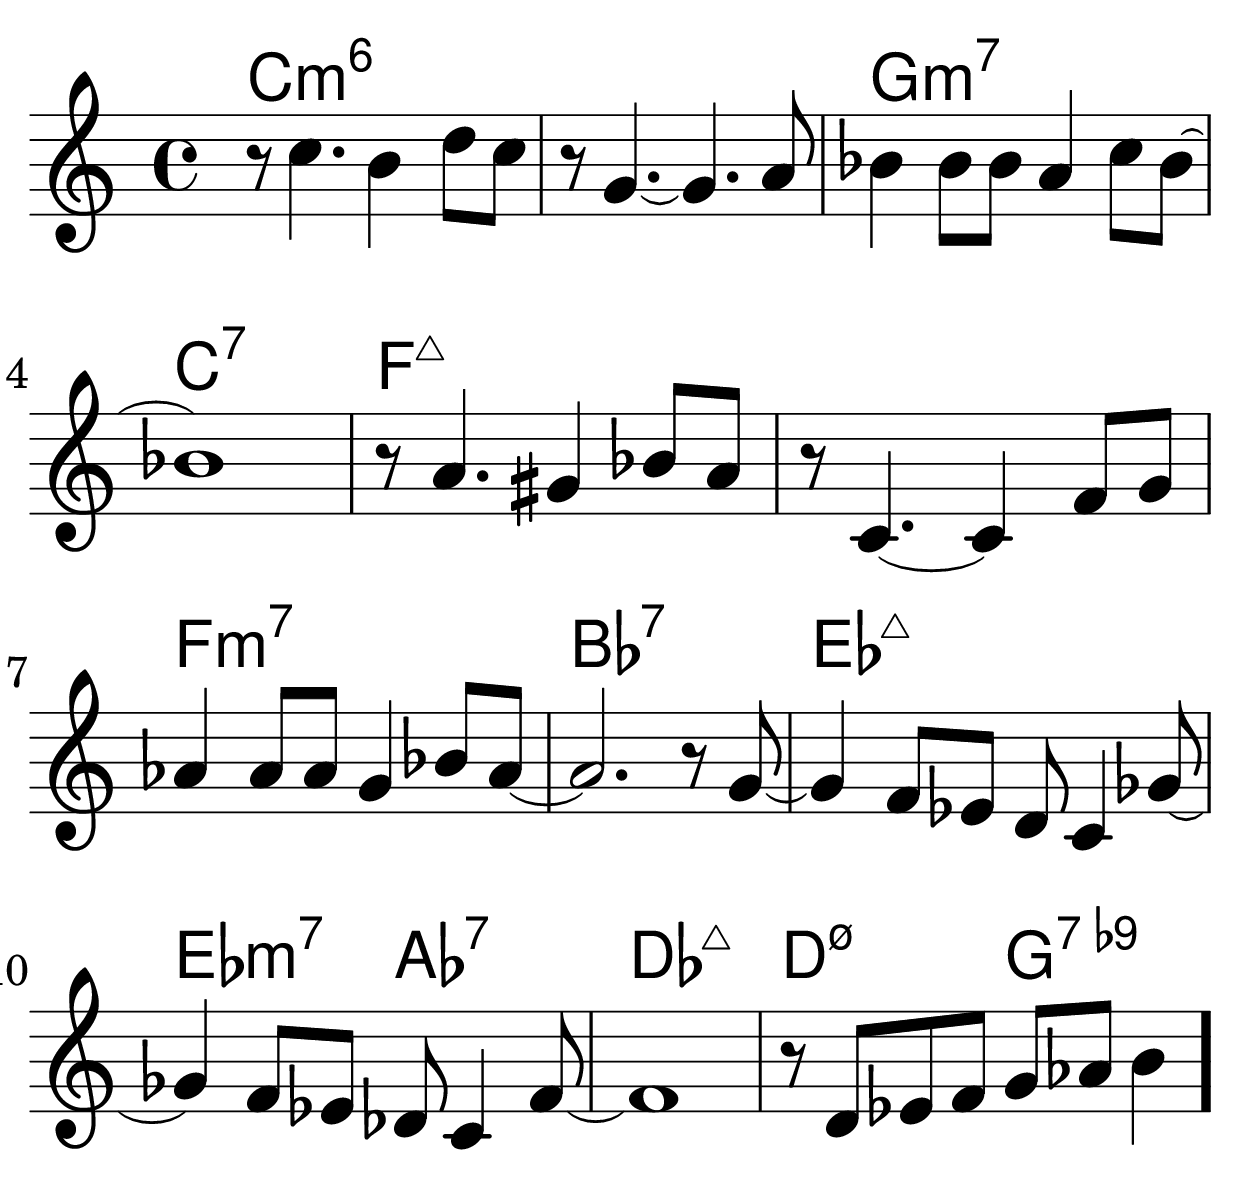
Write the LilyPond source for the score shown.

\version "2.24.1"

\include "page.ly"
\include "swing.ly"

\header {
  title = "Solar"
  composer = "Miles Davis"
}

% NOTE: See `https://music.stackexchange.com/questions/113428/midi-count-in-with-lilypond`.
% NOTE: See `https://lilypond.org/doc/v2.23/Documentation/notation/enhancing-midi-output`.

global = {
  \time 4/4
  \key c \major
}

count_in = \new DrumStaff {
  \global
  \drummode
  {
    cl4 cl  cl  cl  |
  }
}

music = \new Staff \with { midiInstrument = "muted trumpet" } {
  \global
  \clef treble
  \relative c''
  \repeat volta 2
  {
    % \bar ".|:"
    r8  c4.           b4      d8    c       |
    r8  g4. ~         g             a8      |
    bes4    bes8  bes a4      c8    bes ~   |
    bes1                                    |
    r8  a4.           gis4    bes8  a       |
    r8  c,4. ~        c4      f8    g       |
    aes4    aes8  aes g4      bes8  aes ~   |
    aes2.                     r8    g ~     |
    g4      f8    ees d   c4        ges'8 ~ |
    ges4    f8    ees des c4        f8 ~    |
    f1                                      |
    r8  d   ees   f   g   aes b4      \bar "."
  }
}

chord_names = {
  \new ChordNames {
    % NOTE: See `https://lilypond.org/doc/v2.21/Documentation/notation/common-chord-modifiers`.
    % NOTE: See `https://lilypond.org/doc/v2.21/Documentation/notation/chord-mode#extended-and-altered-chords`.
    \chordmode {
      c\breve:m6        |
                        |
      g1:m7             |
      c:7               |
      f\breve:7+        |
                        |
      f1:m7             |
      bes:7             |
      ees:7+            |
      ees2:m7   aes:7   |
      des1:7+           |
      d2:m7.5-  g:7.9-  |
    }
  }
}

\score {
  <<
    \chord_names
    \music
  >>
  \layout { }
}

\score {
  \unfoldRepeats
  \applySwing 8 #'(4 3)
  {
    \count_in
    \music
  }
  \midi {
    \tempo 4 = 160
  }
}
